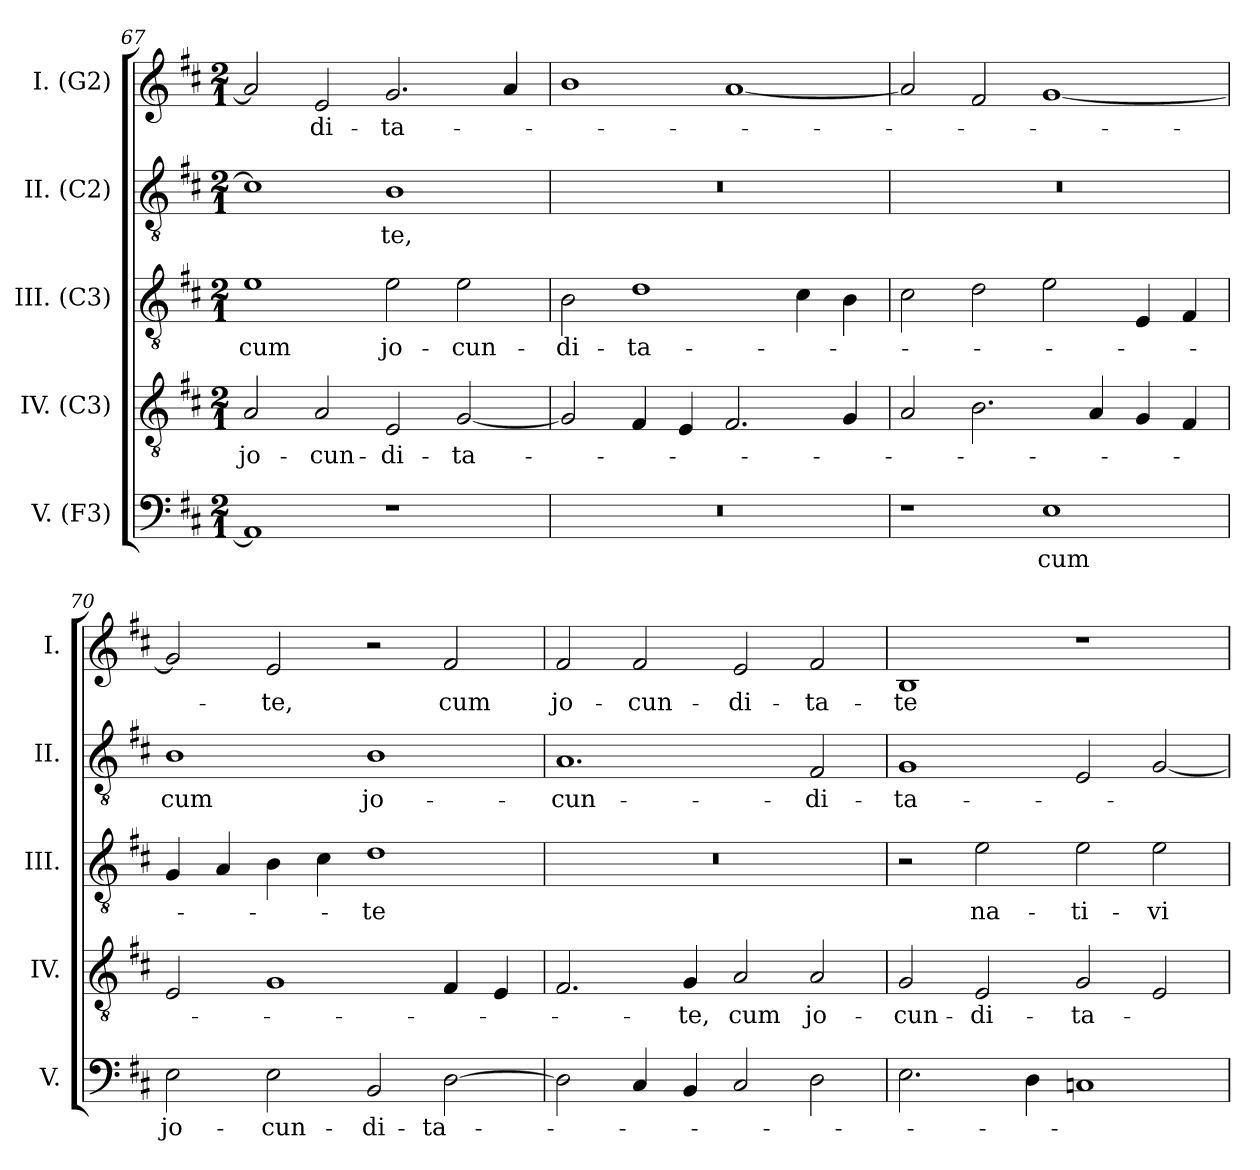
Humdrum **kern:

**kern	**text	**kern	**text	**kern	**text	**kern	**text	**kern	**text
*part5	*part5	*part4	*part4	*part3	*part3	*part2	*part2	*part1	*part1
*staff5	*staff5	*staff4	*staff4	*staff3	*staff3	*staff2	*staff2	*staff1	*staff1
*I"V. (F3)	*	*I"IV. (C3)	*	*I"III. (C3)	*	*I"II. (C2)	*	*I"I. (G2)	*
*I'V.	*	*I'IV.	*	*I'III.	*	*I'II.	*	*I'I.	*
!!LO:LB:g=z
*clefF4	*	*clefGv2	*	*clefGv2	*	*clefGv2	*	*clefG2	*
*	*	*ITrd7c12	*	*ITrd7c12	*	*	*	*	*
*k[f#c#]	*	*k[f#c#]	*	*k[f#c#]	*	*k[f#c#]	*	*k[f#c#]	*
*D:	*	*D:	*	*D:	*	*D:	*	*D:	*
*M2/1	*	*M2/1	*	*M2/1	*	*M2/1	*	*M2/1	*
=67	=67	=67	=67	=67	=67	=67	=67	=67	=67
!	!	!	!LO:LY:b:color=#000000	!	!	!	!	!	!
!	!	!	!	!	!LO:LY:b:color=#000000	!	!	!	!
1AAi]	.	2AAi/	jo-	1Ei	cum	1c#i]	.	2ai/]	.
!	!	!	!LO:LY:b:color=#000000	!	!	!	!	!	!
!	!	!	!	!	!	!	!	!	!LO:LY:b:color=#000000
.	.	2AAi/	-cun-	.	.	.	.	2ei/	-di-
!	!	!	!LO:LY:b:color=#000000	!	!	!	!	!	!
!	!	!	!	!	!LO:LY:b:color=#000000	!	!	!	!
!	!	!	!	!	!	!	!LO:LY:b:color=#000000	!	!
!	!	!	!	!	!	!	!	!	!LO:LY:b:color=#000000
1r	.	2EEi/	-di-	2Ei\	jo-	1Bi	-te,	2.gi/	-ta-
!	!	!	!LO:LY:b:color=#000000	!	!	!	!	!	!
!	!	!	!	!	!LO:LY:b:color=#000000	!	!	!	!
.	.	[2GGi/	-ta-	2Ei\	-cun-	.	.	.	.
.	.	.	.	.	.	.	.	4ai/	.
=68	=68	=68	=68	=68	=68	=68	=68	=68	=68
!LO:N:vis=1	!	!	!	!	!	!	!	!	!
!	!	!	!	!	!LO:LY:b:color=#000000	!LO:N:vis=1	!	!	!
0r	.	2GGi/]	.	2BBi\	-di-	0r	.	1bi	.
!	!	!	!	!	!LO:LY:b:color=#000000	!	!	!	!
.	.	4FF#i/	.	1Di	-ta-	.	.	.	.
.	.	4EEi/	.	.	.	.	.	.	.
.	.	2.FF#i/	.	.	.	.	.	[1ai	.
.	.	.	.	4C#i\	.	.	.	.	.
.	.	4GGi/	.	4BBi\	.	.	.	.	.
=69	=69	=69	=69	=69	=69	=69	=69	=69	=69
!	!	!	!	!	!	!LO:N:vis=1	!	!	!
1r	.	2AAi/	.	2C#i\	.	0r	.	2ai/]	.
.	.	2.BBi\	.	2Di\	.	.	.	2f#i/	.
!	!LO:LY:b:color=#000000	!	!	!	!	!	!	!	!
1Ei	cum	.	.	2Ei\	.	.	.	[1gi	.
.	.	4AAi/	.	.	.	.	.	.	.
.	.	4GGi/	.	4EEi/	.	.	.	.	.
.	.	4FF#i/	.	4FF#i/	.	.	.	.	.
=70	=70	=70	=70	=70	=70	=70	=70	=70	=70
!	!LO:LY:b:color=#000000	!	!	!	!	!	!	!	!
!	!	!	!	!	!	!	!LO:LY:b:color=#000000	!	!
2Ei\	jo-	2EEi/	.	4GGi/	.	1Bi	cum	2gi/]	.
.	.	.	.	4AAi/	.	.	.	.	.
!	!LO:LY:b:color=#000000	!	!	!	!	!	!	!	!
!	!	!	!	!	!	!	!	!	!LO:LY:b:color=#000000
2Ei\	-cun-	1GGi	.	4BBi\	.	.	.	2ei/	-te,
.	.	.	.	4C#i\	.	.	.	.	.
!	!LO:LY:b:color=#000000	!	!	!	!	!	!	!	!
!	!	!	!	!	!LO:LY:b:color=#000000	!	!	!	!
!	!	!	!	!	!	!	!LO:LY:b:color=#000000	!	!
2BBi/	-di-	.	.	1Di	-te	1Bi	jo-	2r	.
!	!LO:LY:b:color=#000000	!	!	!	!	!	!	!	!
!	!	!	!	!	!	!	!	!	!LO:LY:b:color=#000000
[2Di\	-ta-	4FF#i/	.	.	.	.	.	2f#i/	cum
.	.	4EEi/	.	.	.	.	.	.	.
!!LO:PB:g=z
=71	=71	=71	=71	=71	=71	=71	=71	=71	=71
!	!	!	!	!LO:N:vis=1	!	!	!	!	!
!	!	!	!	!	!	!	!LO:LY:b:color=#000000	!	!
!	!	!	!	!	!	!	!	!	!LO:LY:b:color=#000000
2Di\]	.	2.FF#i/	.	0r	.	1.Ai	-cun-	2f#i/	jo-
!	!	!	!	!	!	!	!	!	!LO:LY:b:color=#000000
4C#i/	.	.	.	.	.	.	.	2f#i/	-cun-
!	!	!	!LO:LY:b:color=#000000	!	!	!	!	!	!
4BBi/	.	4GGi/	-te,	.	.	.	.	.	.
!	!	!	!LO:LY:b:color=#000000	!	!	!	!	!	!
!	!	!	!	!	!	!	!	!	!LO:LY:b:color=#000000
2C#i/	.	2AAi/	cum	.	.	.	.	2ei/	-di-
!	!	!	!LO:LY:b:color=#000000	!	!	!	!	!	!
!	!	!	!	!	!	!	!LO:LY:b:color=#000000	!	!
!	!	!	!	!	!	!	!	!	!LO:LY:b:color=#000000
2Di\	.	2AAi/	jo-	.	.	2F#i/	-di-	2f#i/	-ta-
=72	=72	=72	=72	=72	=72	=72	=72	=72	=72
!	!	!	!LO:LY:b:color=#000000	!	!	!	!	!	!
!	!	!	!	!	!	!	!LO:LY:b:color=#000000	!	!
!	!	!	!	!	!	!	!	!	!LO:LY:b:color=#000000
2.Ei\	.	2GGi/	-cun-	2r	.	1Gi	-ta-	1Bi	-te
!	!	!	!LO:LY:b:color=#000000	!	!	!	!	!	!
!	!	!	!	!	!LO:LY:b:color=#000000	!	!	!	!
.	.	2EEi/	-di-	2Ei\	na-	.	.	.	.
4Di\	.	.	.	.	.	.	.	.	.
!	!	!	!LO:LY:b:color=#000000	!	!	!	!	!	!
!	!	!	!	!	!LO:LY:b:color=#000000	!	!	!	!
1Cni	.	2GGi/	-ta-	2Ei\	-ti-	2Ei/	.	1r	.
!	!	!	!	!	!LO:LY:b:color=#000000	!	!	!	!
.	.	2EEi/	.	2Ei\	-vi-	[2Gi/	.	.	.
=	=	=	=	=	=	=	=	=	=
*-	*-	*-	*-	*-	*-	*-	*-	*-	*-
